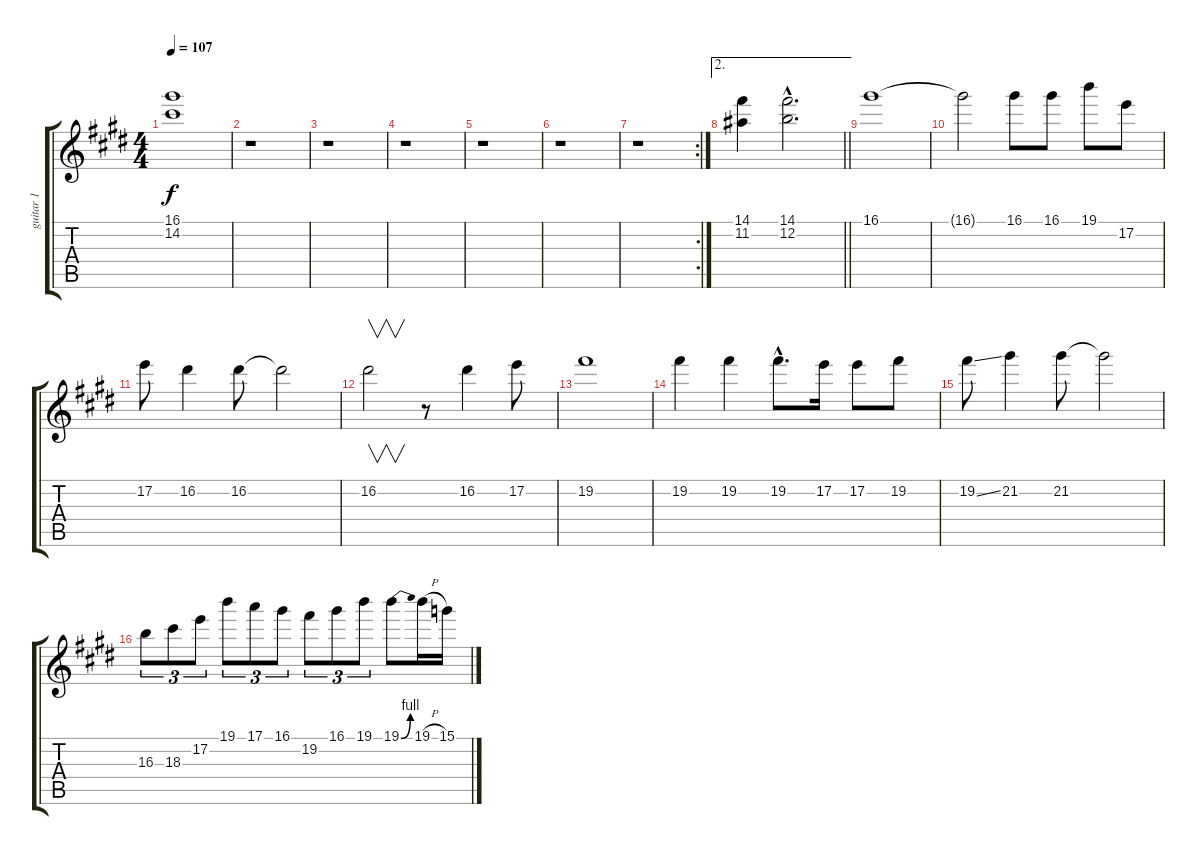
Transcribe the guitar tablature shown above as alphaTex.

\track ("guitar 1" "guitar 1") {instrument electricguitarjazz}
\staff {score tabs}
\tuning (E4 B3 G3 D3 A2 E2) {hide}
\ts (4 4)
\tempo 107
\clef g2
\ks e
(16.1{t} 14.2{t}).1{dy f} |
r.1 |
r.1 |
r.1 |
r.1 |
r.1 |
\rc 2
r.1 |
\ae 2
\barLineRight lightlight
(14.1 11.2).4 (14.1{hac} 12.2{hac}).2{d} |
16.1.1 |
16.1{t}.2 16.1.8 16.1.8 19.1.8 17.2.8 |
17.2.8 16.2.4 16.2.8 16.2{t}.2 |
16.2.2{v} r.8 16.2.4 17.2.8 |
19.2.1 |
19.2.4 19.2.4 19.2{hac}.8{d} 17.2.16 17.2.8 19.2.8 |
19.2{ss}.8 21.2.4 21.2.8 21.2{t}.2 |
16.3.8{tu (3 2)} 18.3.8{tu (3 2)} 17.2.8{tu (3 2)} 19.1.8{tu (3 2)} 17.1.8{tu (3 2)} 16.1.8{tu (3 2)} 19.2.8{tu (3 2)} 16.1.8{tu (3 2)} 19.1.8{tu (3 2)} 19.1{be (bend 0 0 60 4)}.8 19.1{h}.16 15.1.16
